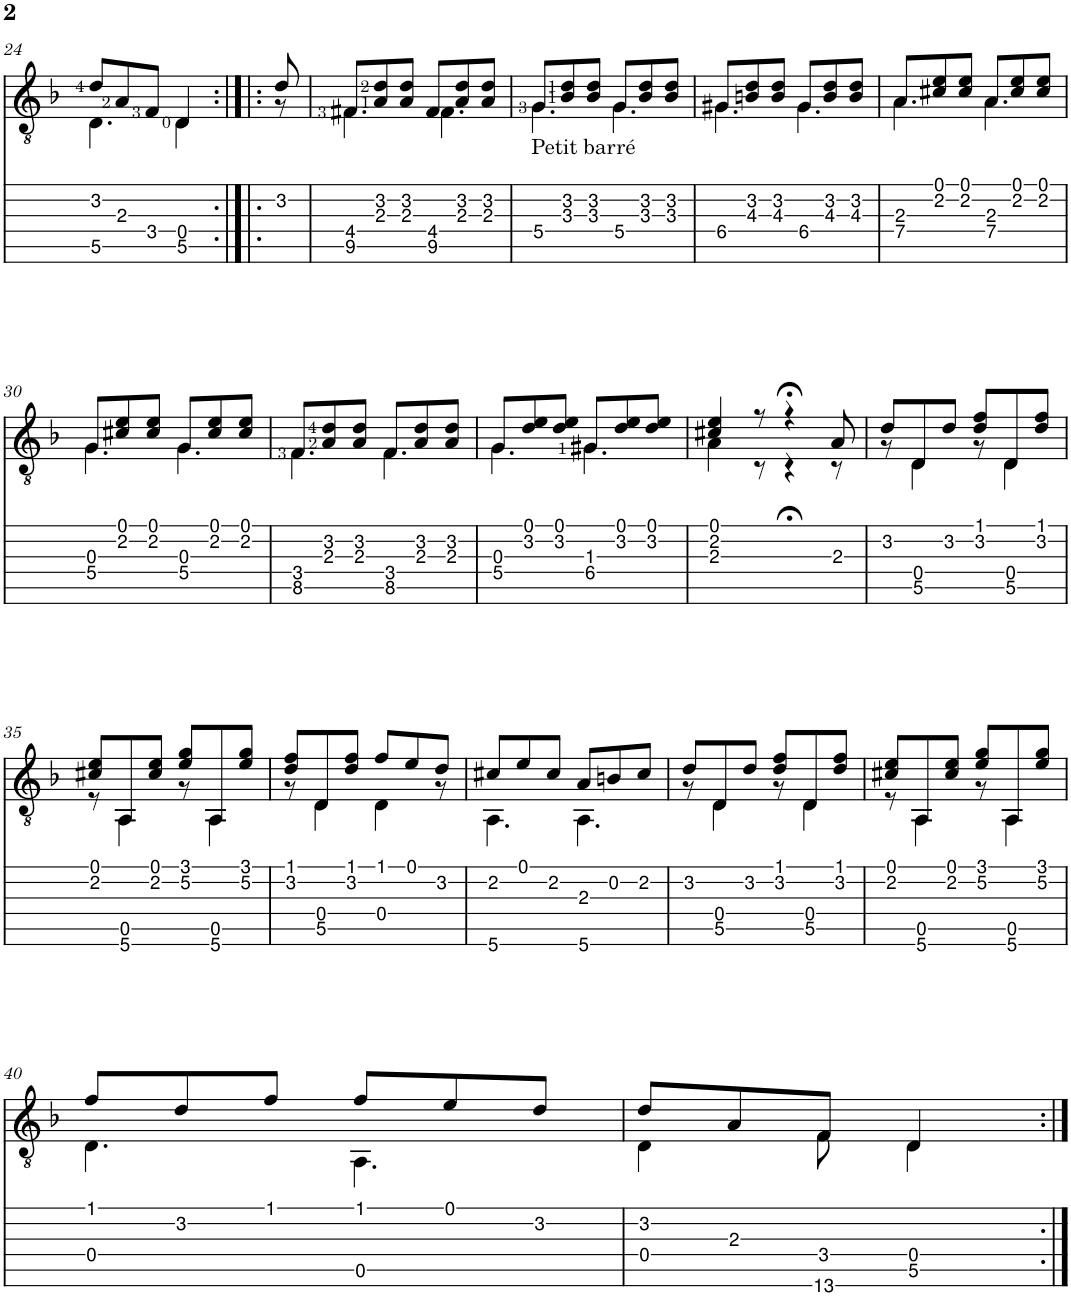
**kern	**kern
*part1	*part1
*staff2	*staff1
*I"Classical Guitar	*
!!LO:PB:g=z
*	*clefGv2
*k[b-]	*k[b-]
*d:	*d:
*M6/8	*M6/8
=24	=24
*^	*^
8dL	4.D	8d/L	4.D\
8A	.	8A/	.
8FJ	.	8F/J	.
4D	4D	4D/	4D\
=25:|!|:	=25:|!|:	=25:|!|:	=25:|!|:
8d	8r	8d/	8r
=26	=26	=26	=26
8F#XL	4.F#	8F#X/L	4.F#\
8A\ 8d\	.	8A/ 8d/	.
8A\ 8d\J	.	8A/ 8d/J	.
8F#L	4.F#	8F#/L	4.F#\
8A\ 8d\	.	8A/ 8d/	.
8A\ 8d\J	.	8A/ 8d/J	.
=27	=27	=27	=27
!	!	!LO:TX:b:t=Petit barré	!
8GL	4.G	8G/L	4.G\
8B-\ 8d\	.	8B-/ 8d/	.
8B-\ 8d\J	.	8B-/ 8d/J	.
8GL	4.G	8G/L	4.G\
8B-\ 8d\	.	8B-/ 8d/	.
8B-\ 8d\J	.	8B-/ 8d/J	.
=28	=28	=28	=28
8G#XL	4.G#	8G#X/L	4.G#\
8Bn\ 8d\	.	8Bn/ 8d/	.
8B\ 8d\J	.	8B/ 8d/J	.
8G#L	4.G#	8G#/L	4.G#\
8B\ 8d\	.	8B/ 8d/	.
8B\ 8d\J	.	8B/ 8d/J	.
=29	=29	=29	=29
8AL	4.A	8A/L	4.A\
8c#X\ 8e\	.	8c#X/ 8e/	.
8c#\ 8e\J	.	8c#/ 8e/J	.
8AL	4.A	8A/L	4.A\
8c#\ 8e\	.	8c#/ 8e/	.
8c#\ 8e\J	.	8c#/ 8e/J	.
!!LO:LB:g=z	!!
=30	=30	=30	=30
8GL	4.G	8G/L	4.G\
8c#X\ 8e\	.	8c#X/ 8e/	.
8c#\ 8e\J	.	8c#/ 8e/J	.
8GL	4.G	8G/L	4.G\
8c#\ 8e\	.	8c#/ 8e/	.
8c#\ 8e\J	.	8c#/ 8e/J	.
=31	=31	=31	=31
8FL	4.F	8F/L	4.F\
8A\ 8d\	.	8A/ 8d/	.
8A\ 8d\J	.	8A/ 8d/J	.
8FL	4.F	8F/L	4.F\
8A\ 8d\	.	8A/ 8d/	.
8A\ 8d\J	.	8A/ 8d/J	.
=32	=32	=32	=32
8GL	4.G	8G/L	4.G\
8d\ 8e\	.	8d/ 8e/	.
8d\ 8e\J	.	8d/ 8e/J	.
8G#XL	4.G#	8G#X</L	4.G#\
8d\ 8e\	.	8d/ 8e/	.
8d\ 8e\J	.	8d/ 8e/J	.
=33	=33	=33	=33
4c#X 4e	4A	4c#X/ 4e/	4A\
8r	8r	8r	8r
4r;<	4r	4r;<	4r
8A	8r	8A/	8r
=34	=34	=34	=34
8dL	8r	8d/L	8r
8D	4D	8D/	4D\
8dJ	.	8d/J	.
8d\ 8f\L	8r	8d/ 8f/L	8r
8D	4D	8D/	4D\
8d\ 8f\J	.	8d/ 8f/J	.
!!LO:LB:g=z	!!
=35	=35	=35	=35
8c#X\ 8e\L	8r	8c#X/ 8e/L	8r
8AA	4AA	8AA/	4AA\
8c#\ 8e\J	.	8c#/ 8e/J	.
8e\ 8g\L	8r	8e/ 8g/L	8r
8AA	4AA	8AA/	4AA\
8e\ 8g\J	.	8e/ 8g/J	.
=36	=36	=36	=36
8d\ 8f\L	8r	8d/ 8f/L	8r
8D	4D	8D/	4D\
8d\ 8f\J	.	8d/ 8f/J	.
8fL	4D	8f/L	4D\
8e	.	8e/	.
8dJ	8r	8d/J	8r
=37	=37	=37	=37
8c#XL	4.AA	8c#X/L	4.AA\
8e	.	8e/	.
8c#J	.	8c#/J	.
8AL	4.AA	8A/L	4.AA\
8Bn	.	8Bn/	.
8c#J	.	8c#/J	.
=38	=38	=38	=38
8dL	8r	8d/L	8r
8D	4D	8D/	4D\
8dJ	.	8d/J	.
8d\ 8f\L	8r	8d/ 8f/L	8r
8D	4D	8D/	4D\
8d\ 8f\J	.	8d/ 8f/J	.
=39	=39	=39	=39
8c#X\ 8e\L	8r	8c#X/ 8e/L	8r
8AA	4AA	8AA/	4AA\
8c#\ 8e\J	.	8c#/ 8e/J	.
8e\ 8g\L	8r	8e/ 8g/L	8r
8AA	4AA	8AA/	4AA\
8e\ 8g\J	.	8e/ 8g/J	.
!!LO:LB:g=z	!!
=40	=40	=40	=40
8fL	4.D	8f/L	4.D\
8d	.	8d/	.
8fJ	.	8f/J	.
8fL	4.AA	8f/L	4.AA\
8e	.	8e/	.
8dJ	.	8d/J	.
=41	=41	=41	=41
8dL	4D	8d/L	4D\
8A	.	8A/	.
8FJ	8F	8F/J	8F\
4D	4D	4D/	4D\
*v	*v	*	*
*	*v	*v
=:|!	=:|!
*-	*-
